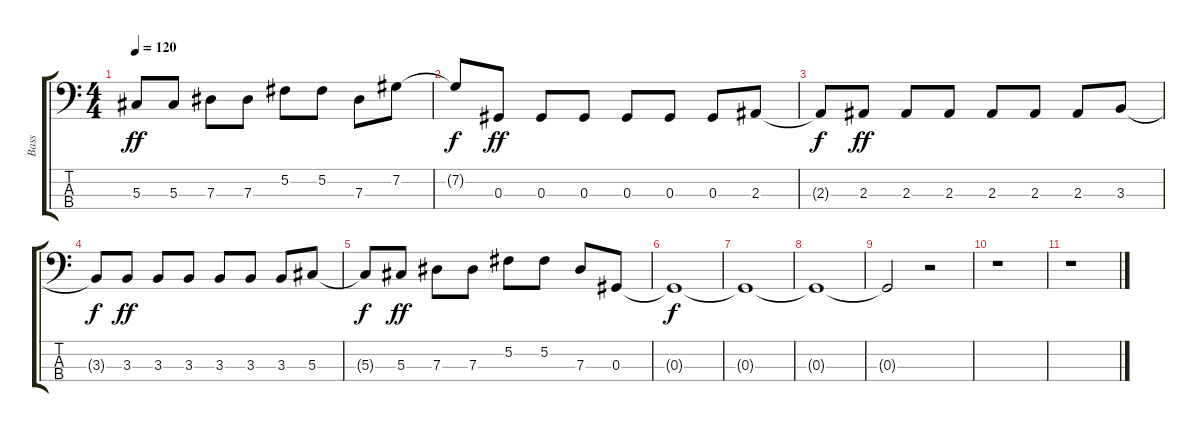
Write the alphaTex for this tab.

\track ("Bass" "Bass") {instrument electricbassfinger}
\staff {score tabs}
\tuning (Gb2 Db2 Ab1 Eb1) {hide}
\ts (4 4)
\tempo 120
\clef f4
\ks c
5.3.8{dy ff} 5.3.8 7.3.8 7.3.8 5.2.8 5.2.8 7.3.8 7.2.8 |
7.2{t}.8{dy f} 0.3.8{dy ff} 0.3.8 0.3.8 0.3.8 0.3.8 0.3.8 2.3.8 |
2.3{t}.8{dy f} 2.3.8{dy ff} 2.3.8 2.3.8 2.3.8 2.3.8 2.3.8 3.3.8 |
3.3{t}.8{dy f} 3.3.8{dy ff} 3.3.8 3.3.8 3.3.8 3.3.8 3.3.8 5.3.8 |
5.3{t}.8{dy f} 5.3.8{dy ff} 7.3.8 7.3.8 5.2.8 5.2.8 7.3.8 0.3.8 |
0.3{t}.1{dy f} |
0.3{t}.1 |
0.3{t}.1 |
0.3{t}.2 r.2 |
r.1 |
r.1
